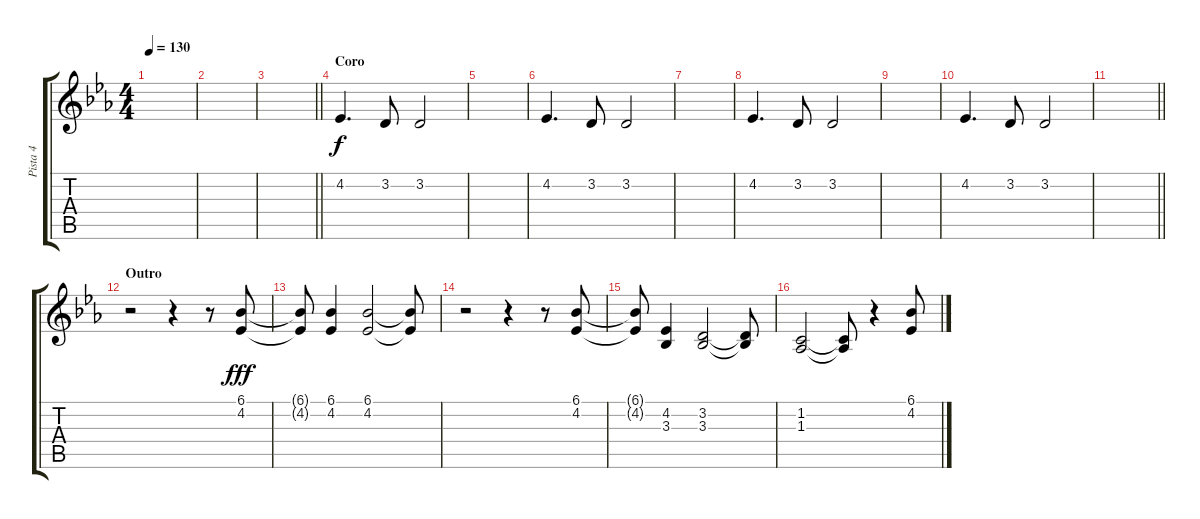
\track ("Pista 4" "Pista 4") {instrument lead2sawtooth}
\staff {score tabs}
\tuning (E4 B3 G3 D3 A2 E2) {hide}
\ts (4 4)
\tempo 130
\clef g2
\ks eb
|
|
\barLineRight lightlight
|
\section ("" "Coro")
4.2.4{d} 3.2.8 3.2.2 |
|
4.2.4{d} 3.2.8 3.2.2 |
|
4.2.4{d} 3.2.8 3.2.2 |
|
4.2.4{d} 3.2.8 3.2.2 |
\barLineRight lightlight
|
\section ("" "Outro")
r.2 r.4 r.8 (6.1 4.2).8{dy fff} |
(6.1{t} 4.2{t}).8 (6.1 4.2).4 (6.1 4.2).2 (6.1{t} 4.2{t}).8 |
r.2 r.4 r.8 (6.1 4.2).8 |
(6.1{t} 4.2{t}).8 (4.2 3.3).4 (3.2 3.3).2 (3.2{t} 3.3{t}).8 |
(1.2 1.3).2 (1.2{t} 1.3{t}).8 r.4 (6.1 4.2).8
